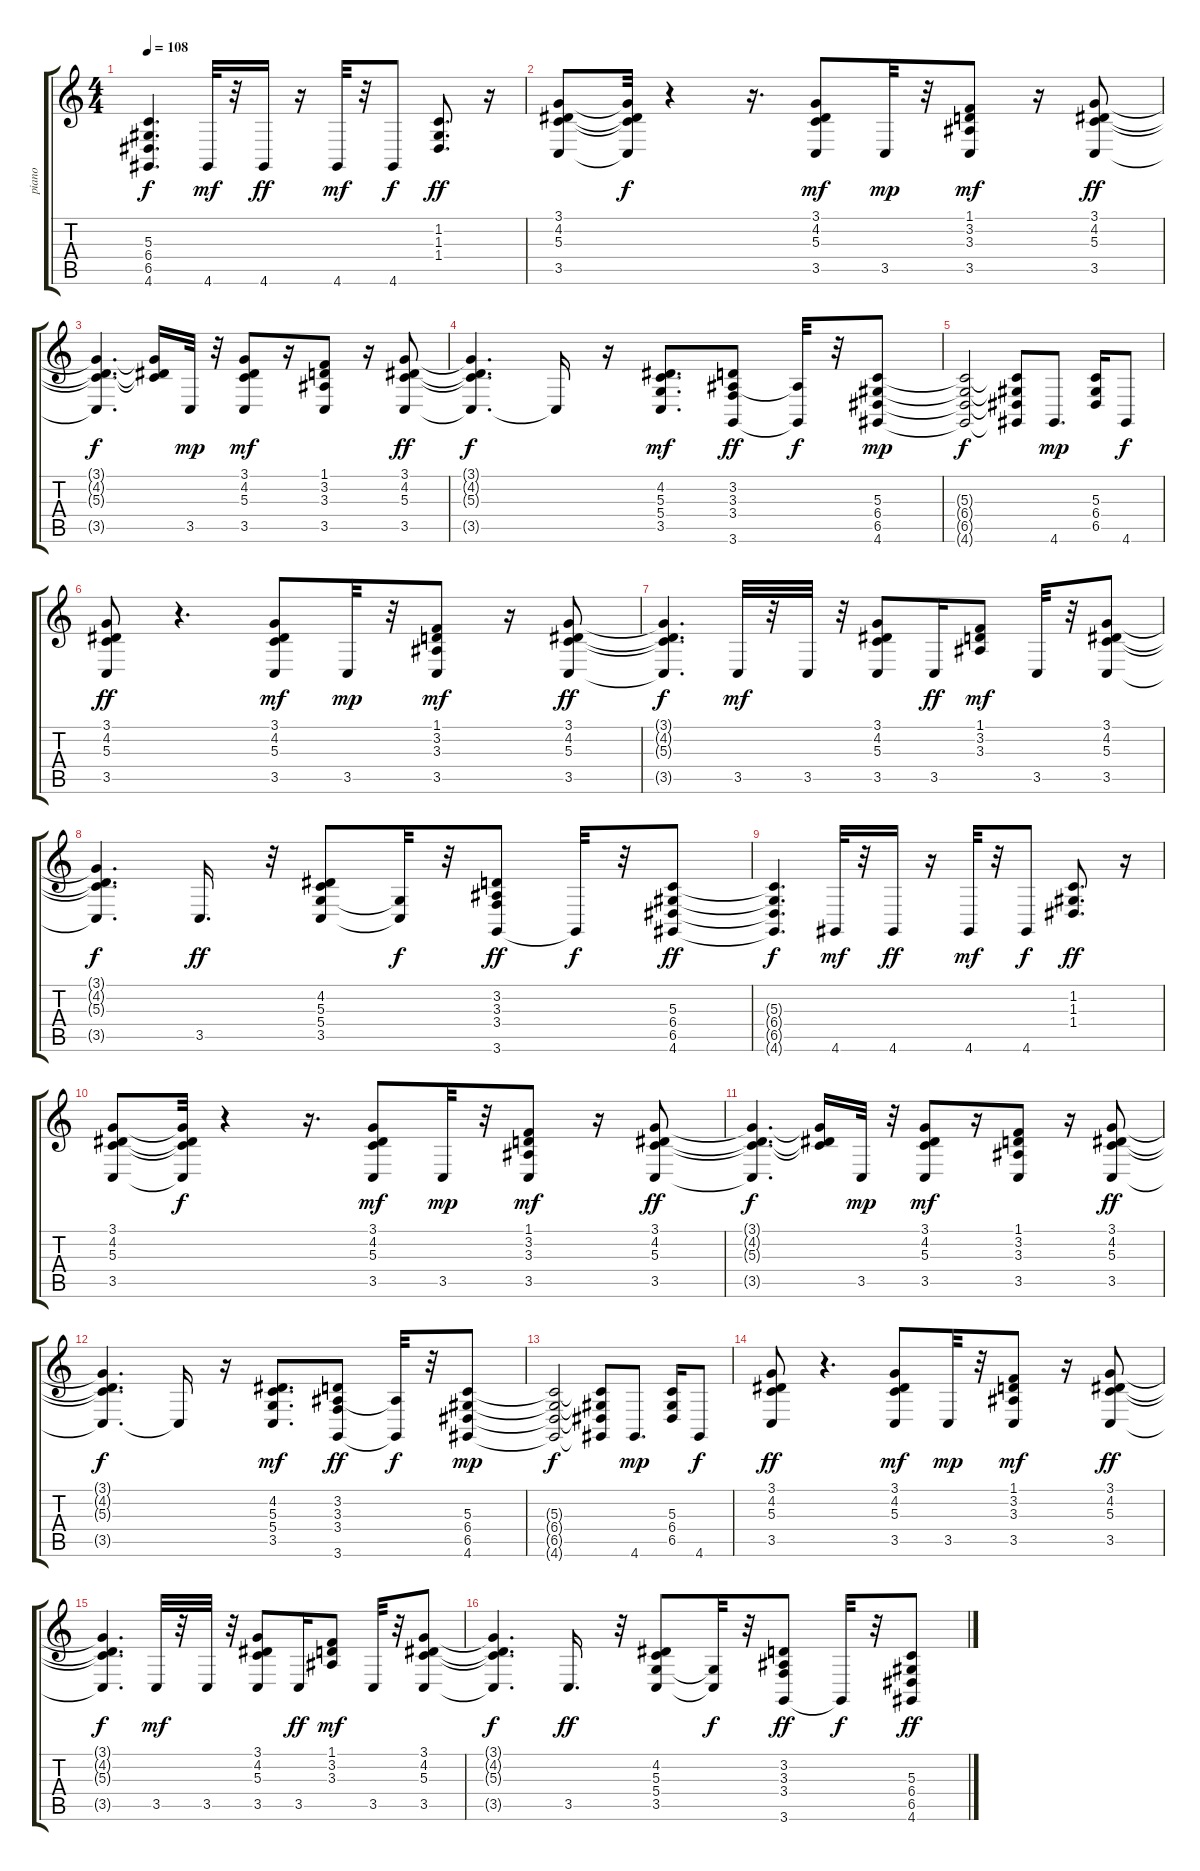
\track ("piano   " "piano   ") {instrument brightacousticpiano}
\staff {score tabs}
\tuning (E4 B3 G3 D3 A2 E2) {hide}
\ts (4 4)
\tempo 108
\clef g2
\ks c
(5.3{t} 6.4{t} 6.5{t} 4.6{t}).4{d dy f} 4.6.32{dy mf} r.32 4.6.16{dy ff} r.16 4.6.32{dy mf} r.32 4.6.8{dy f} (1.2 1.3 1.4).8{d dy ff} r.16 |
(3.1 4.2 5.3 3.5).8 (3.1{t} 4.2{t} 5.3{t} 3.5{t}).32{dy f} r.4 r.16{d} (3.1 4.2 5.3 3.5).8{dy mf} 3.5.32{dy mp} r.32 (1.1 3.2 3.3 3.5).8{dy mf} r.16 (3.1 4.2 5.3 3.5).8{dy ff} |
(3.1{t} 4.2{t} 5.3{t} 3.5{t}).4{d dy f} (3.1{t} 4.2{t} 5.3{t}).16 3.5.32{dy mp} r.32 (3.1 4.2 5.3 3.5).8{dy mf} r.16 (1.1 3.2 3.3 3.5).8 r.16 (3.1 4.2 5.3 3.5).8{dy ff} |
(3.1{t} 4.2{t} 5.3{t} 3.5{t}).4{d dy f} 3.5{t}.16 r.16 (4.2 5.3 5.4 3.5).8{d dy mf} (3.2 3.3 3.4 3.6).8{dy ff} (3.3{t} 3.6{t}).32{dy f} r.32 (5.3 6.4 6.5 4.6).8{dy mp} |
(5.3{t} 6.4{t} 6.5{t} 4.6{t}).2{dy f} (5.3{t} 6.4{t} 6.5{t} 4.6{t}).8 4.6.8{d dy mp} (5.3 6.4 6.5).16 4.6.8{dy f} |
(3.1 4.2 5.3 3.5).8{dy ff} r.4{d} (3.1 4.2 5.3 3.5).8{dy mf} 3.5.32{dy mp} r.32 (1.1 3.2 3.3 3.5).8{dy mf} r.16 (3.1 4.2 5.3 3.5).8{dy ff} |
(3.1{t} 4.2{t} 5.3{t} 3.5{t}).4{d dy f} 3.5.32{dy mf} r.32 3.5.32 r.32 (3.1 4.2 5.3 3.5).8 3.5.16{dy ff} (1.1 3.2 3.3).8{dy mf} 3.5.32 r.32 (3.1 4.2 5.3 3.5).8 |
(3.1{t} 4.2{t} 5.3{t} 3.5{t}).4{d dy f} 3.5.16{d dy ff volume 13} r.32 (4.2 5.3 5.4 3.5).8{volume 13} (5.4{t} 3.5{t}).32{dy f} r.32 (3.2 3.3 3.4 3.6).8{dy ff volume 12} 3.6{t}.32{dy f} r.32 (5.3 6.4 6.5 4.6).8{dy ff volume 12} |
(5.3{t} 6.4{t} 6.5{t} 4.6{t}).4{d dy f} 4.6.32{dy mf volume 11} r.32 4.6.16{dy ff volume 11} r.16 4.6.32{dy mf volume 11} r.32 4.6.8{dy f volume 11} (1.2 1.3 1.4).8{d dy ff volume 11} r.16 |
(3.1 4.2 5.3 3.5).8{volume 10} (3.1{t} 4.2{t} 5.3{t} 3.5{t}).32{dy f} r.4 r.16{d} (3.1 4.2 5.3 3.5).8{dy mf volume 9} 3.5.32{dy mp volume 9} r.32 (1.1 3.2 3.3 3.5).8{dy mf volume 9} r.16 (3.1 4.2 5.3 3.5).8{dy ff volume 9} |
(3.1{t} 4.2{t} 5.3{t} 3.5{t}).4{d dy f} (3.1{t} 4.2{t} 5.3{t}).16 3.5.32{dy mp volume 8} r.32 (3.1 4.2 5.3 3.5).8{dy mf volume 8} r.16 (1.1 3.2 3.3 3.5).8{volume 8} r.16 (3.1 4.2 5.3 3.5).8{dy ff volume 8} |
(3.1{t} 4.2{t} 5.3{t} 3.5{t}).4{d dy f} 3.5{t}.16 r.16 (4.2 5.3 5.4 3.5).8{d dy mf volume 6} (3.2 3.3 3.4 3.6).8{dy ff volume 6} (3.3{t} 3.6{t}).32{dy f} r.32 (5.3 6.4 6.5 4.6).8{dy mp volume 6} |
(5.3{t} 6.4{t} 6.5{t} 4.6{t}).2{dy f} (5.3{t} 6.4{t} 6.5{t} 4.6{t}).8 4.6.8{d dy mp volume 5} (5.3 6.4 6.5).16{volume 4} 4.6.8{dy f volume 4} |
(3.1 4.2 5.3 3.5).8{dy ff volume 4} r.4{d} (3.1 4.2 5.3 3.5).8{dy mf volume 4} 3.5.32{dy mp volume 3} r.32 (1.1 3.2 3.3 3.5).8{dy mf volume 3} r.16 (3.1 4.2 5.3 3.5).8{dy ff volume 3} |
(3.1{t} 4.2{t} 5.3{t} 3.5{t}).4{d dy f} 3.5.32{dy mf volume 2} r.32 3.5.32{volume 2} r.32 (3.1 4.2 5.3 3.5).8{volume 2} 3.5.16{dy ff volume 2} (1.1 3.2 3.3).8{dy mf volume 2} 3.5.32{volume 2} r.32 (3.1 4.2 5.3 3.5).8{volume 2} |
(3.1{t} 4.2{t} 5.3{t} 3.5{t}).4{d dy f} 3.5.16{d dy ff volume 1} r.32 (4.2 5.3 5.4 3.5).8{volume 1} (5.4{t} 3.5{t}).32{dy f} r.32 (3.2 3.3 3.4 3.6).8{dy ff volume 1} 3.6{t}.32{dy f} r.32 (5.3 6.4 6.5 4.6).8{dy ff volume 1}
